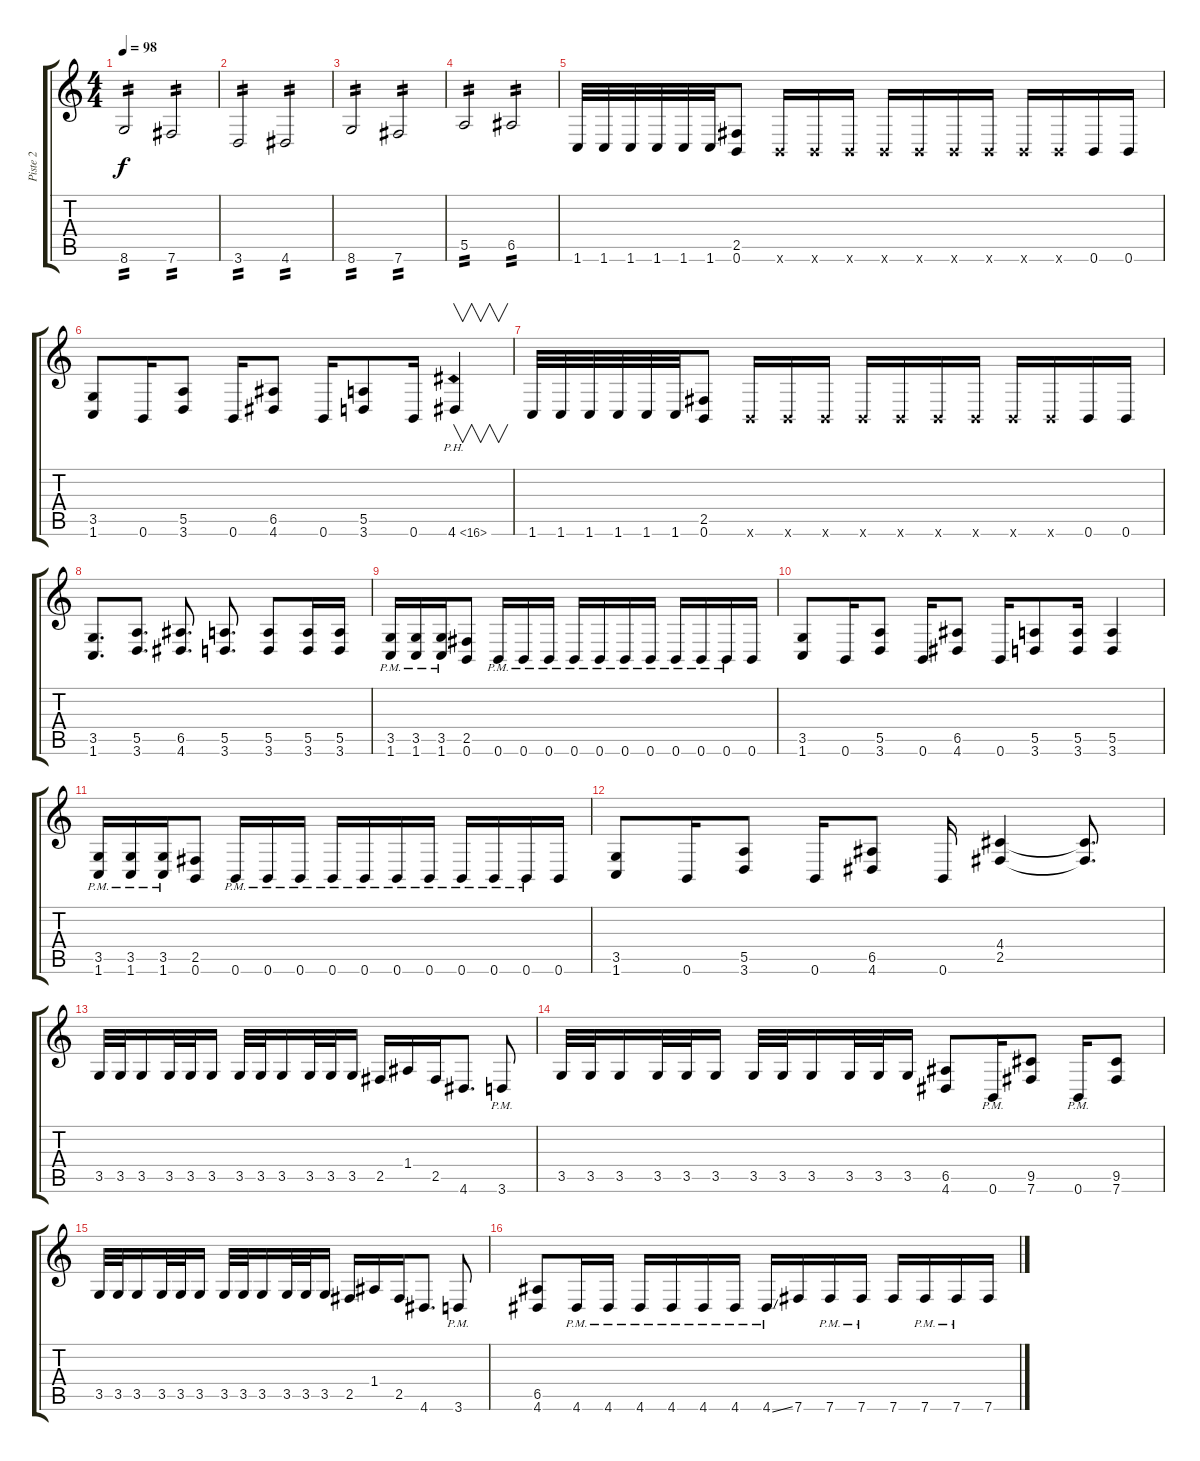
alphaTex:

\track ("Piste 2" "Piste 2") {instrument distortionguitar}
\staff {score tabs}
\tuning (B3 Gb3 D3 A2 E2 B1) {hide}
\ts (4 4)
\tempo 98
\clef g2
\ks c
8.6.2{tp 2 dy f} 7.6.2{tp 2} |
3.6.2{tp 2} 4.6.2{tp 2} |
8.6.2{tp 2} 7.6.2{tp 2} |
5.5.2{tp 2} 6.5.2{tp 2} |
1.6.32 1.6.32 1.6.32 1.6.32 1.6.32 1.6.32 (2.5 0.6).8 0.6{x}.16 0.6{x}.16 0.6{x}.16 0.6{x}.16 0.6{x}.16 0.6{x}.16 0.6{x}.16 0.6{x}.16 0.6{x}.16 0.6.16 0.6.16 |
(3.5 1.6).8 0.6.16 (5.5 3.6).8 0.6.16 (6.5 4.6).8 0.6.16 (5.5 3.6).8 0.6.16 4.6{ph 12}.4{v} |
1.6.32 1.6.32 1.6.32 1.6.32 1.6.32 1.6.32 (2.5 0.6).8 0.6{x}.16 0.6{x}.16 0.6{x}.16 0.6{x}.16 0.6{x}.16 0.6{x}.16 0.6{x}.16 0.6{x}.16 0.6{x}.16 0.6.16 0.6.16 |
(3.5 1.6).8{d} (5.5 3.6).8{d} (6.5 4.6).8{d} (5.5 3.6).8{d} (5.5 3.6).8 (5.5 3.6).16 (5.5 3.6).16 |
(3.5{pm} 1.6{pm}).16 (3.5{pm} 1.6{pm}).16 (3.5{pm} 1.6{pm}).16 (2.5 0.6).8 0.6{pm}.16 0.6{pm}.16 0.6{pm}.16 0.6{pm}.16 0.6{pm}.16 0.6{pm}.16 0.6{pm}.16 0.6{pm}.16 0.6{pm}.16 0.6{pm}.16 0.6.16 |
(3.5 1.6).8 0.6.16 (5.5 3.6).8 0.6.16 (6.5 4.6).8 0.6.16 (5.5 3.6).8 (5.5 3.6).16 (5.5 3.6).4 |
(3.5{pm} 1.6{pm}).16 (3.5{pm} 1.6{pm}).16 (3.5{pm} 1.6{pm}).16 (2.5 0.6).8 0.6{pm}.16 0.6{pm}.16 0.6{pm}.16 0.6{pm}.16 0.6{pm}.16 0.6{pm}.16 0.6{pm}.16 0.6{pm}.16 0.6{pm}.16 0.6{pm}.16 0.6.16 |
(3.5 1.6).8 0.6.16 (5.5 3.6).8 0.6.16 (6.5 4.6).8 0.6.16 (4.4 2.5).4 (4.4{t} 2.5{t}).8{d} |
3.5.32 3.5.32 3.5.16 3.5.32 3.5.32 3.5.16 3.5.32 3.5.32 3.5.16 3.5.32 3.5.32 3.5.16 2.5.16 1.4.16 2.5.16 4.6.8{d} 3.6{pm}.8 |
3.5.32 3.5.32 3.5.16 3.5.32 3.5.32 3.5.16 3.5.32 3.5.32 3.5.16 3.5.32 3.5.32 3.5.16 (6.5 4.6).8 0.6{pm}.16 (9.5 7.6).8 0.6{pm}.16 (9.5 7.6).8 |
3.5.32 3.5.32 3.5.16 3.5.32 3.5.32 3.5.16 3.5.32 3.5.32 3.5.16 3.5.32 3.5.32 3.5.16 2.5.16 1.4.16 2.5.16 4.6.8{d} 3.6{pm}.8 |
(6.5 4.6).8 4.6{pm}.16 4.6{pm}.16 4.6{pm}.16 4.6{pm}.16 4.6{pm}.16 4.6{pm}.16 4.6{ss pm}.16 7.6.16 7.6{pm}.16 7.6{pm}.16 7.6.16 7.6{pm}.16 7.6{pm}.16 7.6.16
